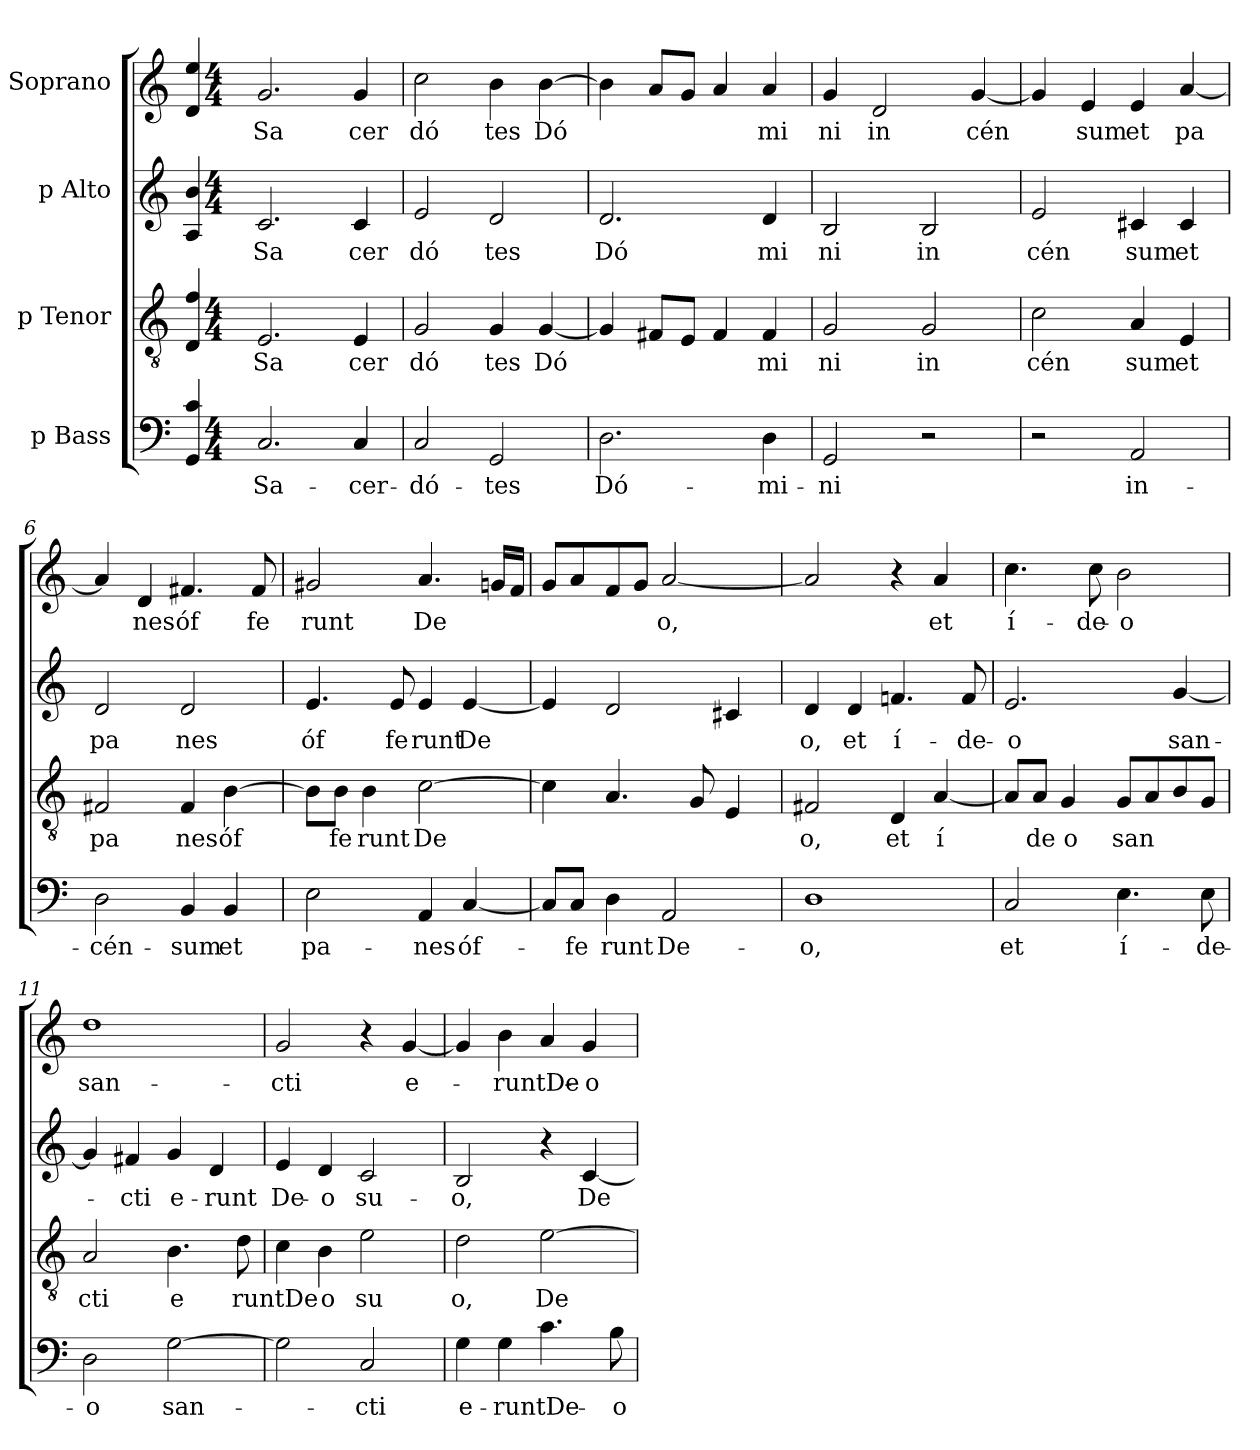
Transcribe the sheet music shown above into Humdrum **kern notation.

**kern	**text	**kern	**text	**kern	**text	**kern	**text
*part4	*part4	*part3	*part3	*part2	*part2	*part1	*part1
*staff4	*staff4	*staff3	*staff3	*staff2	*staff2	*staff1	*staff1
*I"p Bass	*	*I"p Tenor	*	*I"p Alto	*	*I"Soprano	*
!!LO:PB:g=z
*stria5	*	*stria5	*	*stria5	*	*stria5	*
*clefF4	*	*clefGv2	*	*clefG2	*	*clefG2	*
=1	=1	=1	=1	=1	=1	=1	=1
4c/ 4GG/	.	4f/ 4D/	.	4b/ 4A/	.	4ee/ 4d/	.
*M4/4	*	*M4/4	*	*M4/4	*	*M4/4	*
*met(c)	*	*met(c)	*	*met(c)	*	*met(c)	*
!	!LO:LY:b:cj	!	!LO:LY:b:cj	!	!LO:LY:b:cj	!	!LO:LY:b:cj
2.C/	Sa-	2.E/	Sa	2.c/	Sa	2.g/	Sa
!	!LO:LY:b:cj	!	!LO:LY:b:cj	!	!LO:LY:b:cj	!	!LO:LY:b:cj
4C/	-cer-	4E/	cer	4c/	cer	4g/	cer
=2	=2	=2	=2	=2	=2	=2	=2
!	!LO:LY:b:cj	!	!LO:LY:b:cj	!	!LO:LY:b:cj	!	!LO:LY:b:cj
2C/	-dó-	2G/	dó	2e/	dó	2cc\	dó
!	!LO:LY:b:cj	!	!LO:LY:b:cj	!	!LO:LY:b:cj	!	!LO:LY:b:cj
2GG/	-tes	4G/	tes	2d/	tes	4b\	tes
!	!	!	!LO:LY:b:cj	!	!	!	!LO:LY:b:cj
.	.	[<4G/	Dó	.	.	[>4b\	Dó
=3	=3	=3	=3	=3	=3	=3	=3
!	!LO:LY:b:cj	!	!	!	!LO:LY:b:cj	!	!
2.D\	Dó-	4G/]	.	2.d/	Dó	4b\]	.
.	.	8F#X/L	.	.	.	8a/L	.
.	.	8E/J	.	.	.	8g/J	.
.	.	4F#/	.	.	.	4a/	.
!	!LO:LY:b:cj	!	!LO:LY:b:cj	!	!LO:LY:b:cj	!	!LO:LY:b:cj
4D\	-mi-	4F#/	mi	4d/	mi	4a/	mi
=4	=4	=4	=4	=4	=4	=4	=4
!	!LO:LY:b:cj	!	!LO:LY:b:cj	!	!LO:LY:b:cj	!	!LO:LY:b:cj
2GG/	-ni	2G/	ni	2B/	ni	4g/	ni
!	!	!	!	!	!	!	!LO:LY:b:cj
.	.	.	.	.	.	2d/	in
!	!	!	!LO:LY:b:cj	!	!LO:LY:b:cj	!	!
2r	.	2G/	in	2B/	in	.	.
!	!	!	!	!	!	!	!LO:LY:b
.	.	.	.	.	.	[<4g/	cén
=5	=5	=5	=5	=5	=5	=5	=5
!	!	!	!LO:LY:b:cj	!	!LO:LY:b:cj	!	!
2r	.	2c\	cén	2e/	cén	4g/]	.
!	!	!	!	!	!	!	!LO:LY:b:cj
.	.	.	.	.	.	4e/	sum
!	!LO:LY:b:cj	!	!LO:LY:b:cj	!	!LO:LY:b:cj	!	!LO:LY:b:cj
2AA/	in-	4A/	sum	4c#X/	sum	4e/	et
!	!	!	!LO:LY:b:cj	!	!LO:LY:b:cj	!	!LO:LY:b:cj
.	.	4E/	et	4c#/	et	[<4a/	pa
=6	=6	=6	=6	=6	=6	=6	=6
!	!LO:LY:b:cj	!	!LO:LY:b:cj	!	!LO:LY:b:cj	!	!
2D\	-cén-	2F#X/	pa	2d/	pa	4a/]	.
!	!	!	!	!	!	!	!LO:LY:b:cj
.	.	.	.	.	.	4d/	nes
!	!LO:LY:b:cj	!	!LO:LY:b:cj	!	!LO:LY:b:cj	!	!LO:LY:b:cj
4BB/	-sum	4F#/	nes	2d/	nes	4.f#X/	óf
!	!LO:LY:b:cj	!	!LO:LY:b:cj	!	!	!	!
4BB/	et	[>4B\	óf	.	.	.	.
!	!	!	!	!	!	!	!LO:LY:b:cj
.	.	.	.	.	.	8f#/	fe
=7	=7	=7	=7	=7	=7	=7	=7
!	!LO:LY:b:cj	!	!	!	!LO:LY:b:cj	!	!LO:LY:b:cj
2E\	pa-	8B\L]	.	4.e/	óf	2g#X/	runt
!	!	!	!LO:LY:b:cj	!	!	!	!
.	.	8B\J	fe	.	.	.	.
!	!	!	!LO:LY:b:cj	!	!	!	!
.	.	4B\	runt	.	.	.	.
!	!	!	!	!	!LO:LY:b:cj	!	!
.	.	.	.	8e/	fe	.	.
!	!LO:LY:b:cj	!	!LO:LY:b:cj	!	!LO:LY:b:cj	!	!LO:LY:b:cj
4AA/	-nes	[<2c\	De	4e/	runt	4.a/	De
!	!LO:LY:b:cj	!	!	!	!LO:LY:b:cj	!	!
[>4C/	óf-	.	.	[>4e/	De	.	.
.	.	.	.	.	.	16gn/L	.
.	.	.	.	.	.	16f/J	.
!!LO:LB:g=z
=8	=8	=8	=8	=8	=8	=8	=8
*	*	*^	*	*^	*	*	*
8C/L]	.	4c\]	8ryy	.	4e/]	8ryy	.	8g/L	.
!	!LO:LY:b:cj	!	!	!	!	!	!	!	!
8C/J	-fe	.	32ryy	.	.	32ryy	.	8a/	.
.	.	.	2ryy	.	.	2ryy	.	.	.
!	!LO:LY:b:cj	!	!	!	!	!	!	!	!
4D\	runt	4.A/	.	.	2d/	.	.	8f/	.
.	.	.	.	.	.	.	.	8g/J	.
!	!LO:LY:b:cj	!	!	!	!	!	!	!	!LO:LY:b:cj
2AA/	De-	.	.	.	.	.	.	[<2a/	o,
.	.	8G/	.	.	.	.	.	.	.
.	.	.	4ryy	.	.	4ryy	.	.	.
.	.	4E/	.	.	4c#X/	.	.	.	.
.	.	.	16.ryy	.	.	16.ryy	.	.	.
=9	=9	=9	=9	=9	=9	=9	=9	=9	=9
!	!LO:LY:b:cj	!	!	!LO:LY:b:cj	!	!	!LO:LY:b:cj	!	!
*	*	*v	*v	*	*	*	*	*	*
*	*	*	*	*v	*v	*	*	*
1D	-o,	2F#X/	o,	4d/	o,	2a/]	.
!	!	!	!	!	!LO:LY:b:cj	!	!
.	.	.	.	4d/	et	.	.
!	!	!	!LO:LY:b:cj	!	!LO:LY:b:cj	!	!
.	.	4D/	et	4.fn/	í-	4r	.
!	!	!	!LO:LY:b:rj	!	!	!	!LO:LY:b:cj
.	.	[<4A/	í	.	.	4a/	et
!	!	!	!	!	!LO:LY:b:cj	!	!
.	.	.	.	8f/	-de-	.	.
=10	=10	=10	=10	=10	=10	=10	=10
!	!LO:LY:b:cj	!	!	!	!LO:LY:b:cj	!	!LO:LY:b:cj
2C/	et	8A/L]	.	2.e/	-o	4.cc\	í-
!	!	!	!LO:LY:b:cj	!	!	!	!
.	.	8A/J	de	.	.	.	.
!	!	!	!LO:LY:b:cj	!	!	!	!
.	.	4G/	o	.	.	.	.
!	!	!	!	!	!	!	!LO:LY:b:cj
.	.	.	.	.	.	8cc\	-de-
!	!LO:LY:b:cj	!	!LO:LY:b	!	!	!	!LO:LY:b:cj
4.E\	í-	8G/L	san	.	.	2b\	-o
.	.	8A/	.	.	.	.	.
!	!	!	!	!	!LO:LY:b	!	!
.	.	8B/	.	[<4g/	san-	.	.
!	!LO:LY:b:cj	!	!	!	!	!	!
8E\	-de-	8G/J	.	.	.	.	.
=11	=11	=11	=11	=11	=11	=11	=11
!	!LO:LY:b:cj	!	!LO:LY:b:cj	!	!	!	!LO:LY:b:cj
2D\	-o	2A/	cti	4g/]	.	1dd	san-
!	!	!	!	!	!LO:LY:b:cj	!	!
.	.	.	.	4f#X/	-cti	.	.
!	!LO:LY:b	!	!LO:LY:b:cj	!	!LO:LY:b:cj	!	!
[>2G\	san-	4.B\	e	4g/	e-	.	.
!	!	!	!	!	!LO:LY:b:cj	!	!
.	.	.	.	4d/	-runt	.	.
!	!	!	!LO:LY:b:cj	!	!	!	!
.	.	8d\	runtDe	.	.	.	.
=12	=12	=12	=12	=12	=12	=12	=12
!	!	!	!	!	!LO:LY:b:cj	!	!LO:LY:b:cj
2G\]	.	4c\	.	4e/	De-	2g/	-cti
!	!	!	!LO:LY:b:cj	!	!LO:LY:b:cj	!	!
.	.	4B\	o	4d/	-o	.	.
!	!LO:LY:b:cj	!	!LO:LY:b:cj	!	!LO:LY:b:cj	!	!
2C/	-cti	2e\	su	2c/	su-	4r	.
!	!	!	!	!	!	!	!LO:LY:b:cj
.	.	.	.	.	.	[<4g/	e-
=13	=13	=13	=13	=13	=13	=13	=13
!	!LO:LY:b:cj	!	!LO:LY:b:cj	!	!LO:LY:b:cj	!	!
4G\	e-	2d\	o,	2B/	-o,	4g/]	.
!	!LO:LY:b:cj	!	!	!	!	!	!LO:LY:b:cj
4G\	-runtDe-	.	.	.	.	4b\	-runtDe-
!	!	!	!LO:LY:b:cj	!	!	!	!
4.c\	.	[>2e\	De	4r	.	4a/	.
!	!	!	!	!	!LO:LY:b:cj	!	!LO:LY:b:cj
.	.	.	.	[<4c/	De-	4g/	-o
!	!LO:LY:b:cj	!	!	!	!	!	!
8B\	-o	.	.	.	.	.	.
=	=	=	=	=	=	=	=
*-	*-	*-	*-	*-	*-	*-	*-
